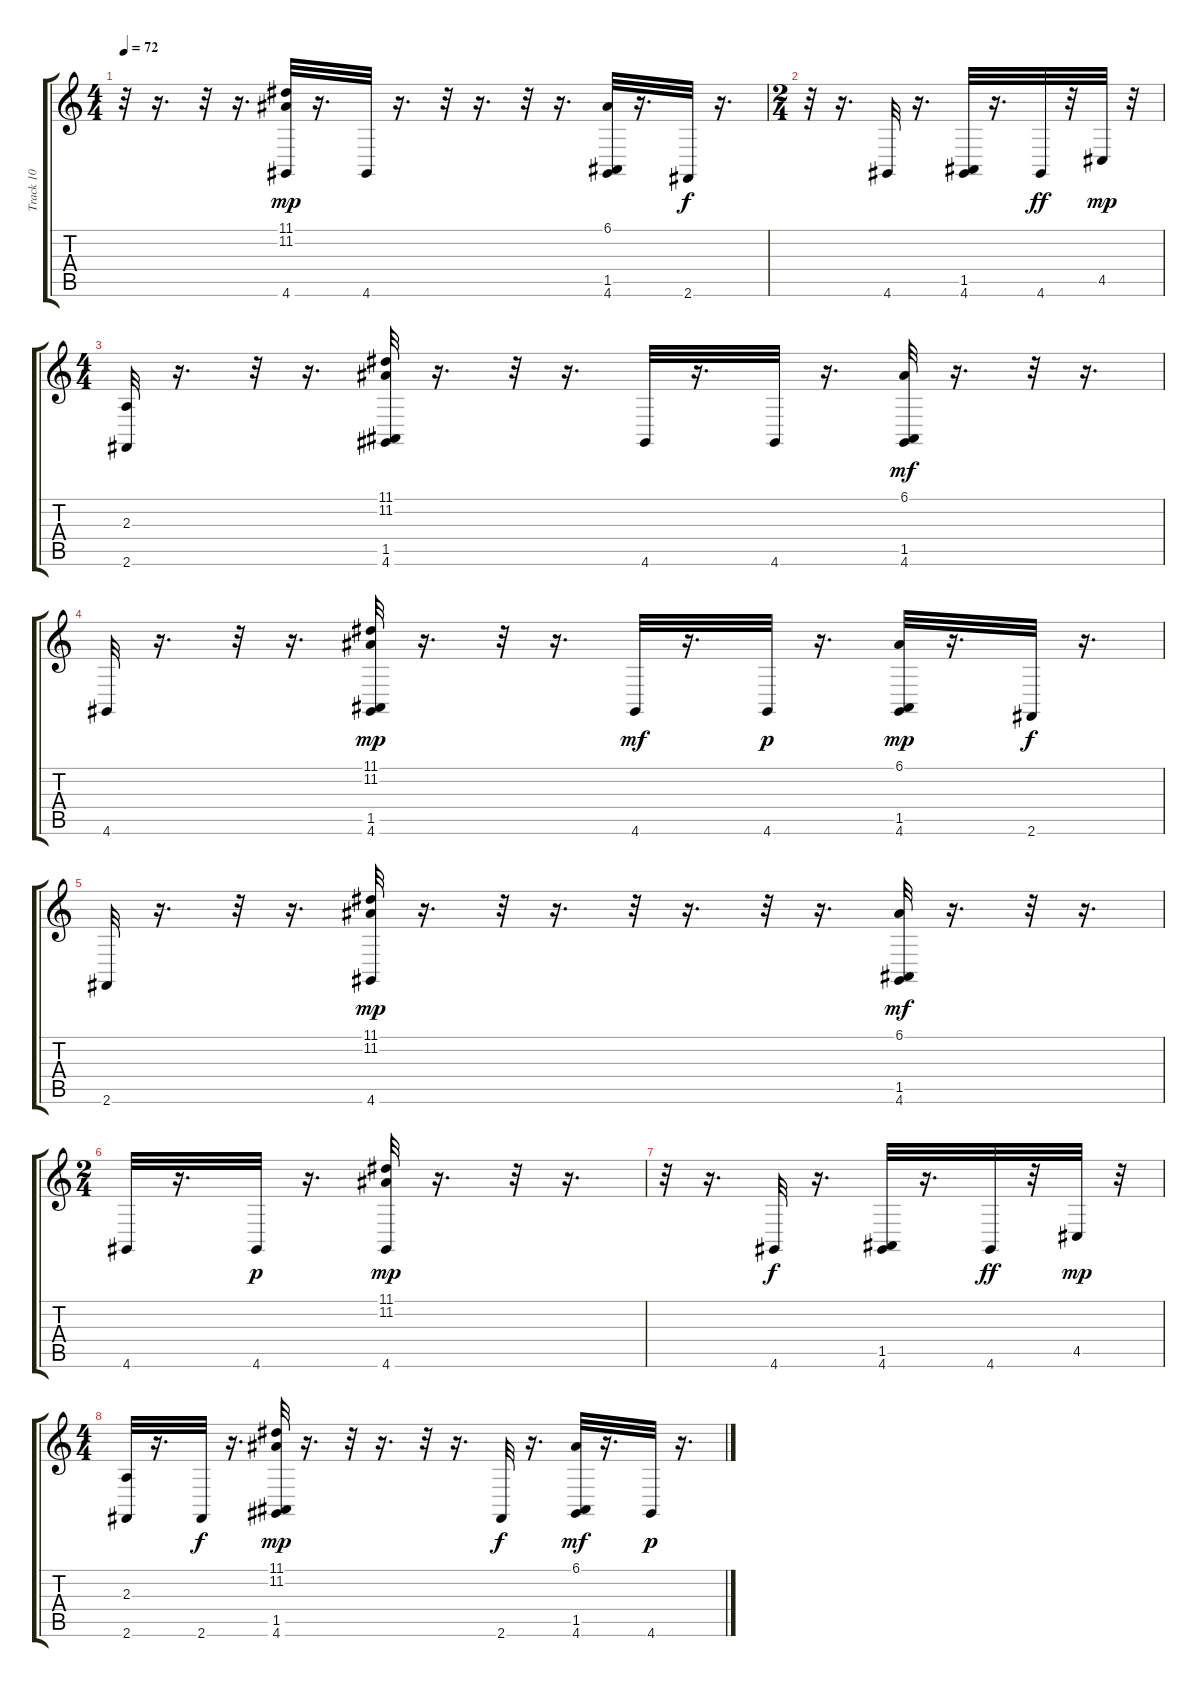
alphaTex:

\track ("Track 10" "Track 10") {instrument acousticgrandpiano}
\staff {score tabs}
\tuning (E4 B3 G3 D3 A2 E2) {hide}
\ts (4 4)
\tempo 72
\clef g2
\ks c
r.32{dy p instrument acousticgrandpiano} r.16{d} r.32 r.16{d} (11.1 11.2 4.6).32{dy mp instrument acousticgrandpiano} r.16{d} 4.6.32 r.16{d} r.32 r.16{d} r.32 r.16{d} (6.1 1.5 4.6).32 r.16{d} 2.6.32{dy f} r.16{d} |
\ts (2 4)
r.32{instrument acousticgrandpiano} r.16{d} 4.6.32{instrument acousticgrandpiano} r.16{d} (1.5 4.6).32 r.16{d} 4.6.32{dy ff} r.32 4.5.32{dy mp} r.32 |
\ts (4 4)
(2.3 2.6).32 r.16{d} r.32 r.16{d} (11.1 11.2 1.5 4.6).32 r.16{d} r.32 r.16{d} 4.6.32 r.16{d} 4.6.32 r.16{d} (6.1 1.5 4.6).32{dy mf} r.16{d} r.32 r.16{d} |
4.6.32 r.16{d} r.32 r.16{d} (11.1 11.2 1.5 4.6).32{dy mp} r.16{d} r.32 r.16{d} 4.6.32{dy mf} r.16{d} 4.6.32{dy p} r.16{d} (6.1 1.5 4.6).32{dy mp} r.16{d} 2.6.32{dy f} r.16{d} |
2.6.32 r.16{d} r.32 r.16{d} (11.1 11.2 4.6).32{dy mp} r.16{d} r.32 r.16{d} r.32 r.16{d} r.32 r.16{d} (6.1 1.5 4.6).32{dy mf} r.16{d} r.32 r.16{d} |
\ts (2 4)
4.6.32 r.16{d} 4.6.32{dy p} r.16{d} (11.1 11.2 4.6).32{dy mp} r.16{d} r.32 r.16{d} |
r.32 r.16{d} 4.6.32{dy f instrument acousticgrandpiano} r.16{d} (1.5 4.6).32 r.16{d} 4.6.32{dy ff} r.32 4.5.32{dy mp} r.32 |
\ts (4 4)
(2.3 2.6).32 r.16{d} 2.6.32{dy f} r.16{d} (11.1 11.2 1.5 4.6).32{dy mp} r.16{d} r.32 r.16{d} r.32 r.16{d} 2.6.32{dy f} r.16{d} (6.1 1.5 4.6).32{dy mf} r.16{d} 4.6.32{dy p} r.16{d}
